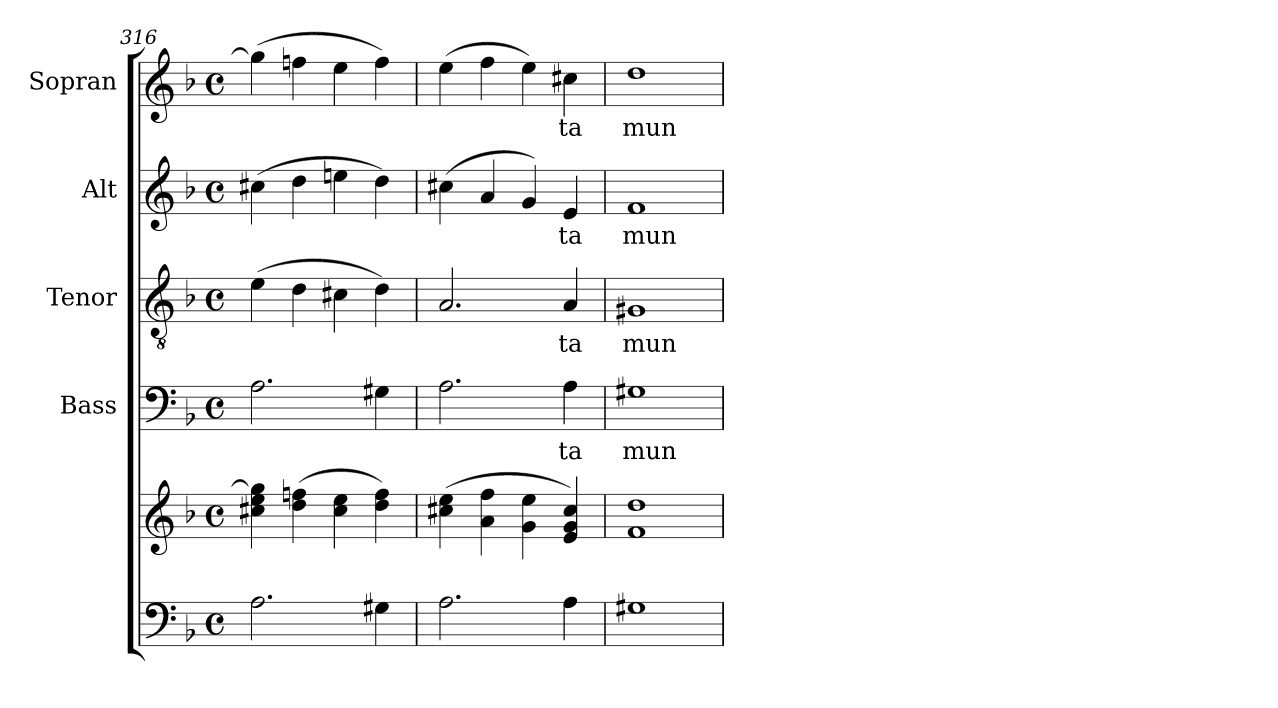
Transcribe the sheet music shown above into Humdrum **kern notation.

**kern	**kern	**kern	**text	**kern	**text	**kern	**text	**kern	**text
*part5	*part5	*part4	*part4	*part3	*part3	*part2	*part2	*part1	*part1
*staff6	*staff5	*staff4	*staff4	*staff3	*staff3	*staff2	*staff2	*staff1	*staff1
*	*	*I"Bass	*	*I"Tenor	*	*I"Alt	*	*I"Sopran	*
*	*	*I'B.	*	*I'T.	*	*I'A.	*	*I'S.	*
*clefF4	*clefG2	*clefF4	*	*clefGv2	*	*clefG2	*	*clefG2	*
*k[b-]	*k[b-]	*k[b-]	*	*k[b-]	*	*k[b-]	*	*k[b-]	*
*F:	*F:	*F:	*	*F:	*	*F:	*	*F:	*
*M4/4	*M4/4	*M4/4	*	*M4/4	*	*M4/4	*	*M4/4	*
*met(c)	*met(c)	*met(c)	*	*met(c)	*	*met(c)	*	*met(c)	*
=316	=316	=316	=316	=316	=316	=316	=316	=316	=316
2.A\	4cc#X\ 4ee\ 4gg\]	2.A\	.	(>4e\	.	(>4cc#X\	.	(>4gg\]	.
.	(>4dd\ 4ffn\	.	.	4d\	.	4dd\	.	4ffn\	.
.	4cc#\ 4ee\	.	.	4c#X\	.	4een\	.	4ee\	.
4G#X\	4dd\ 4ff\)	4G#X\	.	4d\)	.	4dd\)	.	4ff\)	.
=317	=317	=317	=317	=317	=317	=317	=317	=317	=317
2.A\	(>4cc#X\ 4ee\	2.A\	.	2.A/	.	(>4cc#X\	.	(>4ee\	.
.	4a\ 4ff\	.	.	.	.	4a/	.	4ff\	.
.	4g\ 4ee\	.	.	.	.	4g/)	.	4ee\)	.
!	!	!	!LO:LY:b	!	!LO:LY:b	!	!LO:LY:b	!	!LO:LY:b
4A\	4e/ 4g/ 4cc#/)	4A\	-ta	4A/	-ta	4e/	-ta	4cc#X\	-ta
=318	=318	=318	=318	=318	=318	=318	=318	=318	=318
!	!	!	!LO:LY:b	!	!LO:LY:b	!	!LO:LY:b	!	!LO:LY:b
1G#X	1f 1dd	1G#X	mun-	1G#X	mun-	1f	mun-	1dd	mun-
=	=	=	=	=	=	=	=	=	=
*-	*-	*-	*-	*-	*-	*-	*-	*-	*-
